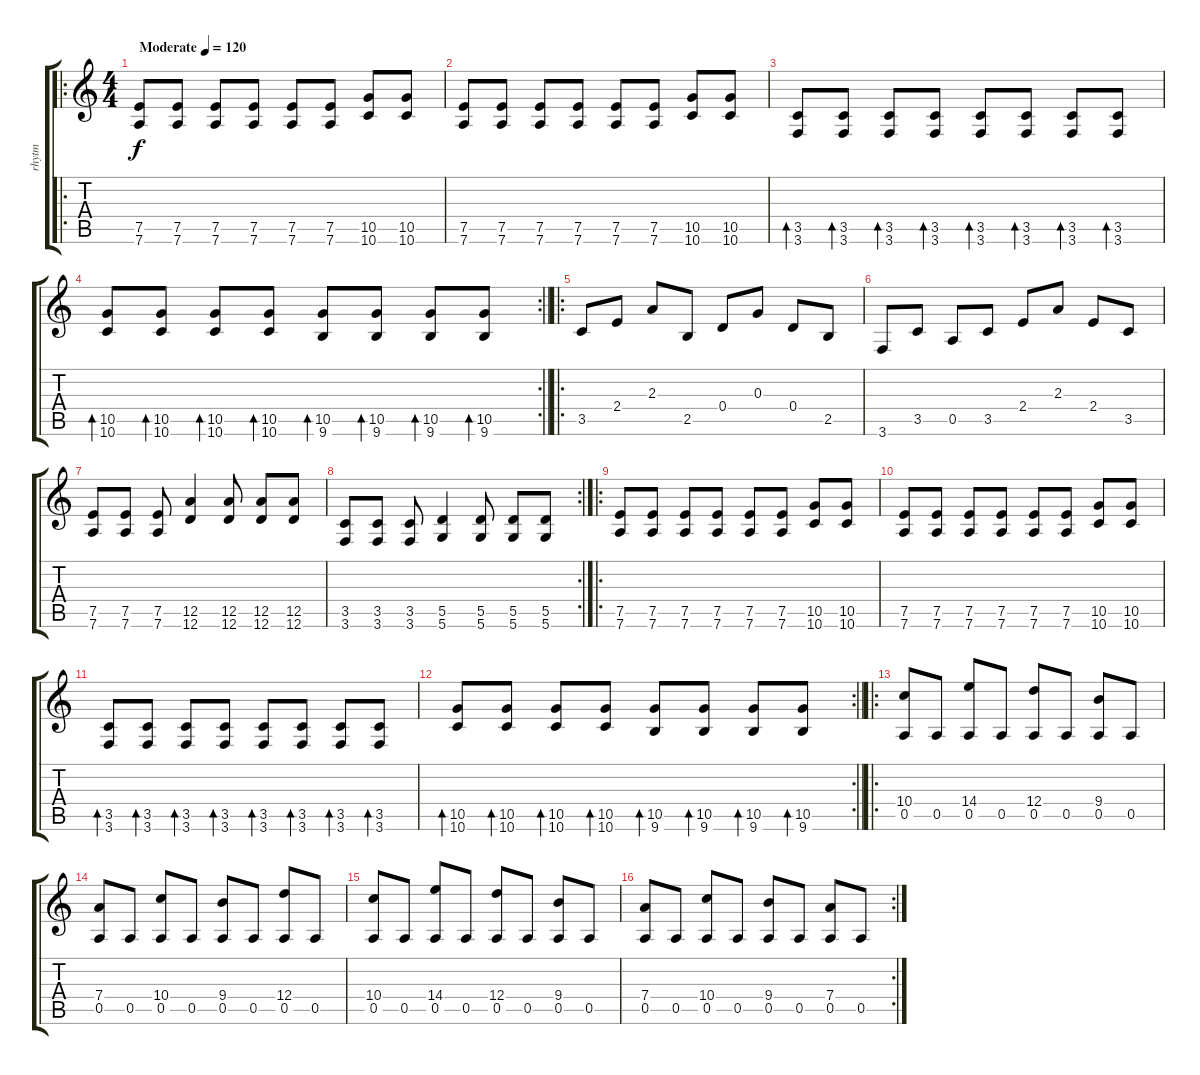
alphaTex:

\track ("rhytm" "rhytm") {instrument acousticguitarsteel}
\staff {score tabs}
\tuning (E4 B3 G3 D3 A2 D2) {hide}
\ro
\ts (4 4)
\tempo (120 "Moderate")
\clef g2
\ks c
(7.5 7.6).8{dy f instrument acousticguitarsteel} (7.5 7.6).8 (7.5 7.6).8 (7.5 7.6).8 (7.5 7.6).8 (7.5 7.6).8 (10.5 10.6).8 (10.5 10.6).8 |
(7.5 7.6).8 (7.5 7.6).8 (7.5 7.6).8 (7.5 7.6).8 (7.5 7.6).8 (7.5 7.6).8 (10.5 10.6).8 (10.5 10.6).8 |
(3.5 3.6).8{bd 60} (3.5 3.6).8{bd 60} (3.5 3.6).8{bd 60} (3.5 3.6).8{bd 60} (3.5 3.6).8{bd 60} (3.5 3.6).8{bd 60} (3.5 3.6).8{bd 60} (3.5 3.6).8{bd 60} |
\rc 2
\barLineRight lightlight
(10.5 10.6).8{bd 60} (10.5 10.6).8{bd 60} (10.5 10.6).8{bd 60} (10.5 10.6).8{bd 60} (10.5 9.6).8{bd 60} (10.5 9.6).8{bd 60} (10.5 9.6).8{bd 60} (10.5 9.6).8{bd 60} |
\ro
3.5.8 2.4.8 2.3.8 2.5.8 0.4.8 0.3.8 0.4.8 2.5.8 |
3.6.8 3.5.8 0.5.8 3.5.8 2.4.8 2.3.8 2.4.8 3.5.8 |
(7.5 7.6).8 (7.5 7.6).8 (7.5 7.6).8 (12.5 12.6).4 (12.5 12.6).8 (12.5 12.6).8 (12.5 12.6).8 |
\rc 2
(3.5 3.6).8 (3.5 3.6).8 (3.5 3.6).8 (5.5 5.6).4 (5.5 5.6).8 (5.5 5.6).8 (5.5 5.6).8 |
\ro
(7.5 7.6).8 (7.5 7.6).8 (7.5 7.6).8 (7.5 7.6).8 (7.5 7.6).8 (7.5 7.6).8 (10.5 10.6).8 (10.5 10.6).8 |
(7.5 7.6).8 (7.5 7.6).8 (7.5 7.6).8 (7.5 7.6).8 (7.5 7.6).8 (7.5 7.6).8 (10.5 10.6).8 (10.5 10.6).8 |
(3.5 3.6).8{bd 60} (3.5 3.6).8{bd 60} (3.5 3.6).8{bd 60} (3.5 3.6).8{bd 60} (3.5 3.6).8{bd 60} (3.5 3.6).8{bd 60} (3.5 3.6).8{bd 60} (3.5 3.6).8{bd 60} |
\rc 2
\barLineRight lightlight
(10.5 10.6).8{bd 60} (10.5 10.6).8{bd 60} (10.5 10.6).8{bd 60} (10.5 10.6).8{bd 60} (10.5 9.6).8{bd 60} (10.5 9.6).8{bd 60} (10.5 9.6).8{bd 60} (10.5 9.6).8{bd 60} |
\ro
(10.4 0.5).8 0.5.8 (14.4 0.5).8 0.5.8 (12.4 0.5).8 0.5.8 (9.4 0.5).8 0.5.8 |
(7.4 0.5).8 0.5.8 (10.4 0.5).8 0.5.8 (9.4 0.5).8 0.5.8 (12.4 0.5).8 0.5.8 |
(10.4 0.5).8 0.5.8 (14.4 0.5).8 0.5.8 (12.4 0.5).8 0.5.8 (9.4 0.5).8 0.5.8 |
\rc 2
(7.4 0.5).8 0.5.8 (10.4 0.5).8 0.5.8 (9.4 0.5).8 0.5.8 (7.4 0.5).8 0.5.8
